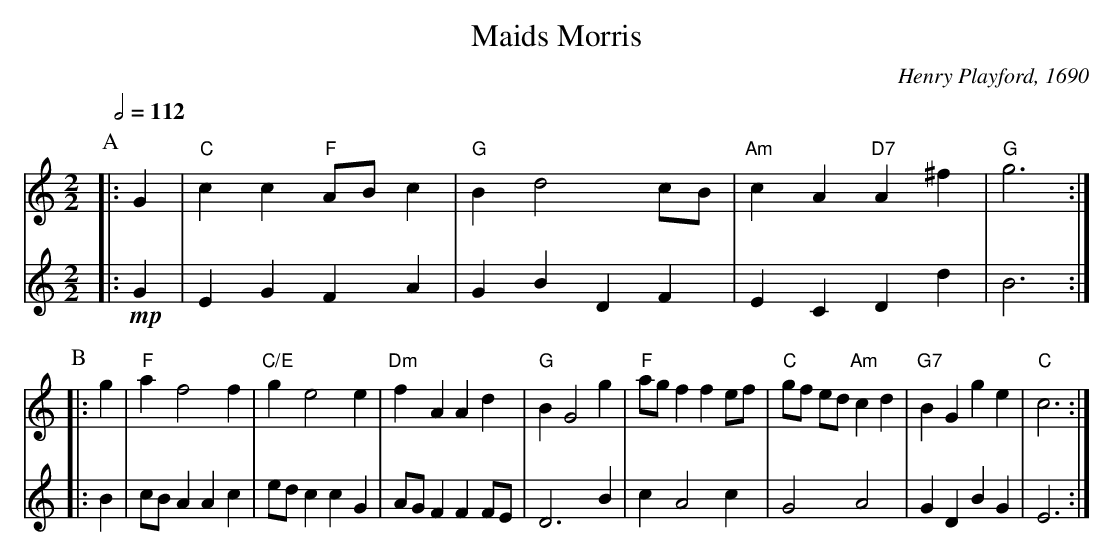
X:1
T:Maids Morris
C:Henry Playford, 1690
Q:1/2=112
M:2/2
L:1/4
K:C
P:A
V:1
|: G | "C"cc "F"A/B/c | "G"B d2 c/B/ | "Am"cA "D7"A^f | "G"g3 :|
V:2
|: !mp!G | EG FA | GB DF | EC Dd | B3 :|
P:B
V:1
|: g | "F"a f2 f | "C/E"g e2 e | "Dm"fA Ad | "G"BG2g |\
"F"a/g/f fe/f/ | "C"g/f/ e/d/ "Am"cd | "G7"BG ge | "C"c3 :|
V:2
|: B | c/B/A Ac | e/d/c cG | A/G/F FF/E/ | D3B |\
cA2c | G2 A2 | GD BG | E3 :|
